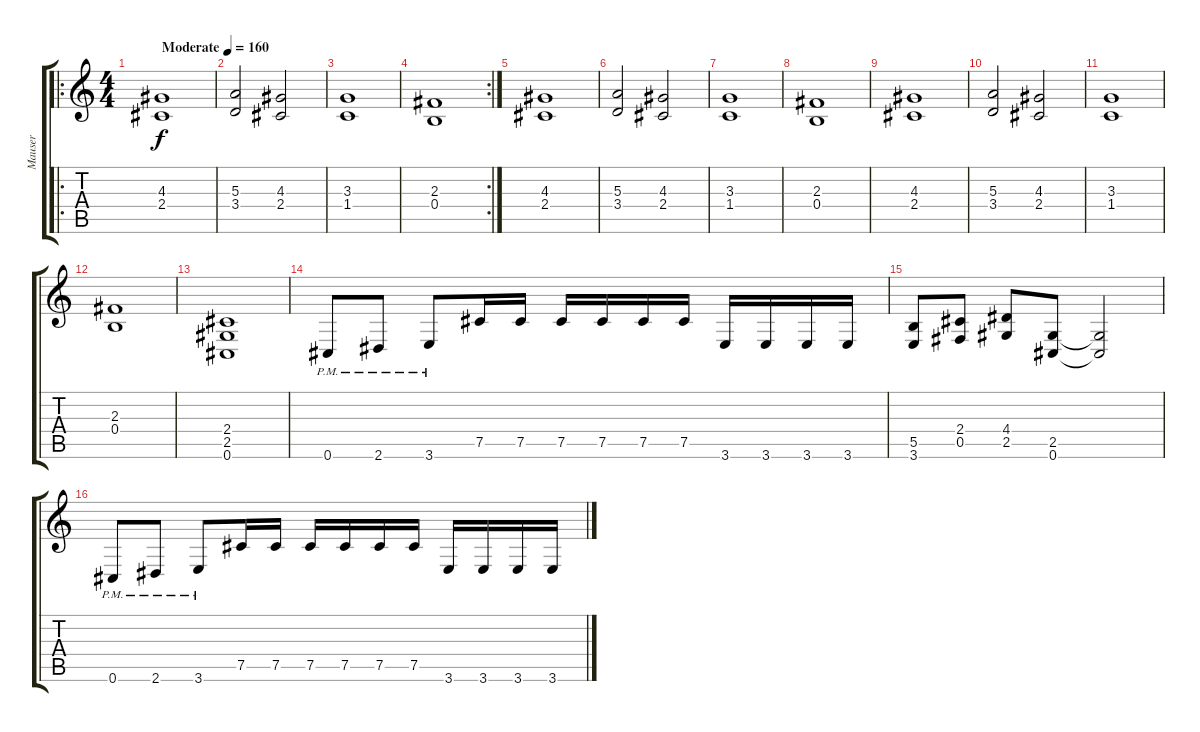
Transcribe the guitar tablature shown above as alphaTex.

\track ("Mauser" "Mauser") {instrument distortionguitar}
\staff {score tabs}
\tuning (Db4 Ab3 E3 B2 Gb2 Db2) {hide}
\ro
\ts (4 4)
\tempo (160 "Moderate")
\clef g2
\ks c
(4.3 2.4).1{dy f instrument distortionguitar} |
(5.3 3.4).2 (4.3 2.4).2 |
(3.3 1.4).1 |
\rc 2
(2.3 0.4).1 |
(4.3 2.4).1 |
(5.3 3.4).2 (4.3 2.4).2 |
(3.3 1.4).1 |
(2.3 0.4).1 |
(4.3 2.4).1 |
(5.3 3.4).2 (4.3 2.4).2 |
(3.3 1.4).1 |
(2.3 0.4).1 |
(2.4 2.5 0.6).1 |
0.6{pm}.8 2.6{pm}.8 3.6{pm}.8 7.5.16 7.5.16 7.5.16 7.5.16 7.5.16 7.5.16 3.6.16 3.6.16 3.6.16 3.6.16 |
(5.5 3.6).8 (2.4 0.5).8 (4.4 2.5).8 (2.5 0.6).8 (2.5{t} 0.6{t}).2 |
0.6{pm}.8 2.6{pm}.8 3.6{pm}.8 7.5.16 7.5.16 7.5.16 7.5.16 7.5.16 7.5.16 3.6.16 3.6.16 3.6.16 3.6.16
